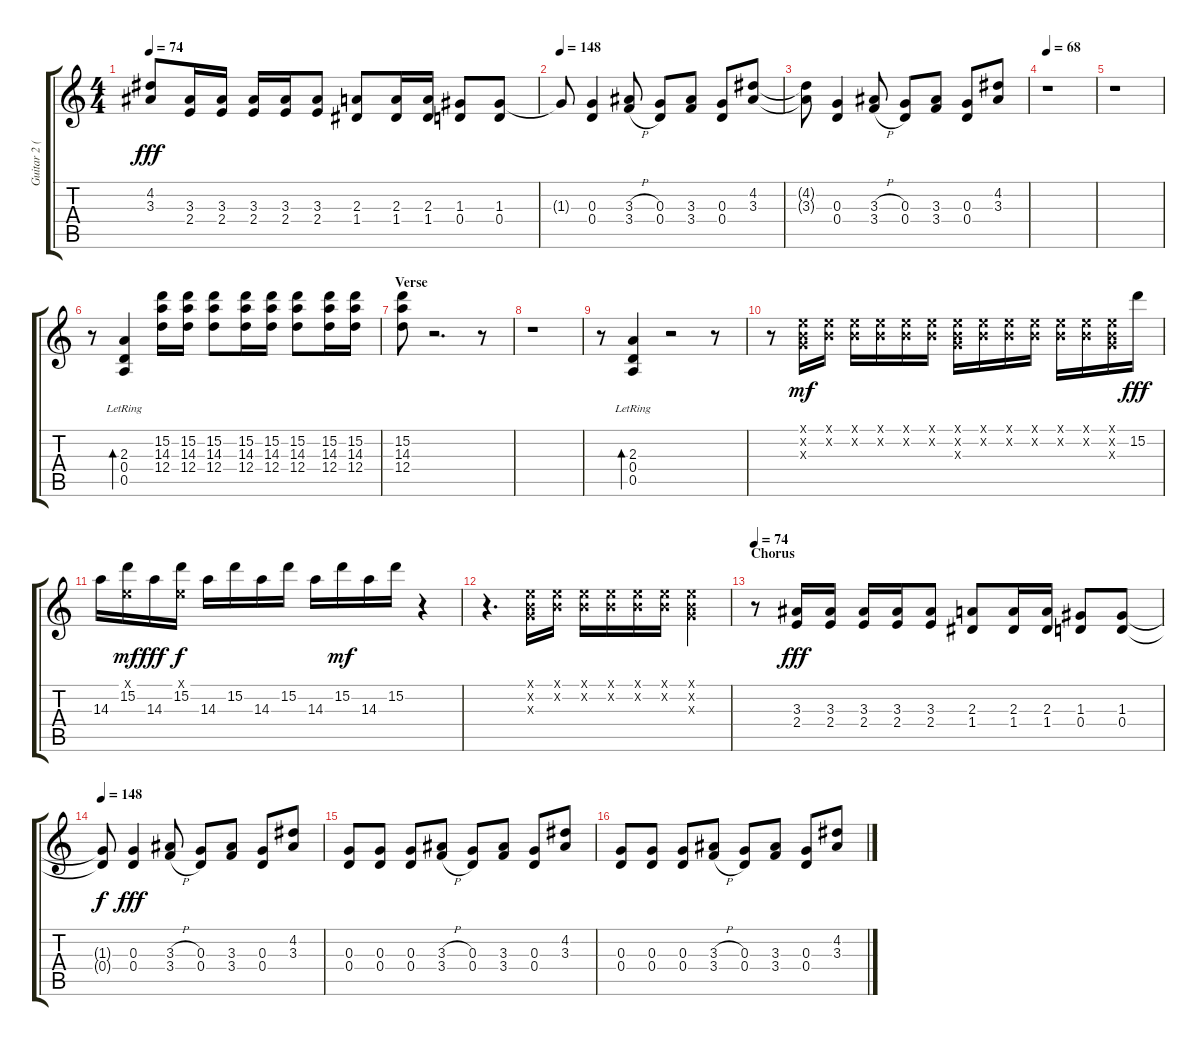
\track ("Guitar 2 (right)" "Guitar 2 (") {instrument overdrivenguitar}
\staff {score tabs}
\tuning (E4 B3 G3 D3 A2 E2) {hide}
\ts (4 4)
\tempo 74
\clef g2
\ks c
(4.2{t} 3.3{t}).8{dy fff} (3.3 2.4).16 (3.3 2.4).16 (3.3 2.4).16 (3.3 2.4).16 (3.3 2.4).8 (2.3 1.4).8 (2.3 1.4).16 (2.3 1.4).16 (1.3 0.4).8 (1.3 0.4).8 |
\tempo 148
1.3{t}.8 (0.3 0.4).4 (3.3{h} 3.4{h}).8 (0.3 0.4).8 (3.3 3.4).8 (0.3 0.4).8 (4.2 3.3).8 |
(4.2{t} 3.3{t}).8 (0.3 0.4).4 (3.3{h} 3.4{h}).8 (0.3 0.4).8 (3.3 3.4).8 (0.3 0.4).8 (4.2 3.3).8 |
\tempo 68
r.1 |
r.1 |
r.8 (2.3{lr} 0.4{lr} 0.5{lr}).4{bd 480} (15.2 14.3 12.4).16 (15.2 14.3 12.4).16 (15.2 14.3 12.4).8 (15.2 14.3 12.4).16 (15.2 14.3 12.4).16 (15.2 14.3 12.4).8 (15.2 14.3 12.4).16 (15.2 14.3 12.4).16 |
\section ("" "Verse")
(15.2 14.3 12.4).8 r.2{d} r.8 |
r.1 |
r.8 (2.3{lr} 0.4{lr} 0.5{lr}).4{bd 480} r.2 r.8 |
r.8 (0.1{x} 0.2{x} 0.3{x}).16{dy mf} (0.1{x} 0.2{x}).16 (0.1{x} 0.2{x}).16 (0.1{x} 0.2{x}).16 (0.1{x} 0.2{x}).16 (0.1{x} 0.2{x}).16 (0.1{x} 0.2{x} 0.3{x}).16 (0.1{x} 0.2{x}).16 (0.1{x} 0.2{x}).16 (0.1{x} 0.2{x}).16 (0.1{x} 0.2{x}).16 (0.1{x} 0.2{x}).16 (0.1{x} 0.2{x} 0.3{x}).16 15.2.16{dy fff} |
14.3.16 (0.1{x} 15.2).16{dy mf} 14.3.16{dy fff} (0.1{x} 15.2).16{dy f} 14.3.16 15.2.16 14.3.16 15.2.16 14.3.16 15.2.16{dy mf} 14.3.16 15.2.16 r.4 |
r.4{d} (0.1{x} 0.2{x} 0.3{x}).16 (0.1{x} 0.2{x}).16 (0.1{x} 0.2{x}).16 (0.1{x} 0.2{x}).16 (0.1{x} 0.2{x}).16 (0.1{x} 0.2{x}).16 (0.1{x} 0.2{x} 0.3{x}).4 |
\section ("" "Chorus")
\tempo 74
r.8 (3.3 2.4).16{dy fff} (3.3 2.4).16 (3.3 2.4).16 (3.3 2.4).16 (3.3 2.4).8 (2.3 1.4).8 (2.3 1.4).16 (2.3 1.4).16 (1.3 0.4).8 (1.3 0.4).8 |
\tempo 148
(1.3{t} 0.4{t}).8{dy f} (0.3 0.4).4{dy fff} (3.3{h} 3.4{h}).8 (0.3 0.4).8 (3.3 3.4).8 (0.3 0.4).8 (4.2 3.3).8 |
(0.3 0.4).8 (0.3 0.4).8 (0.3 0.4).8 (3.3{h} 3.4{h}).8 (0.3 0.4).8 (3.3 3.4).8 (0.3 0.4).8 (4.2 3.3).8 |
(0.3 0.4).8 (0.3 0.4).8 (0.3 0.4).8 (3.3{h} 3.4{h}).8 (0.3 0.4).8 (3.3 3.4).8 (0.3 0.4).8 (4.2 3.3).8
